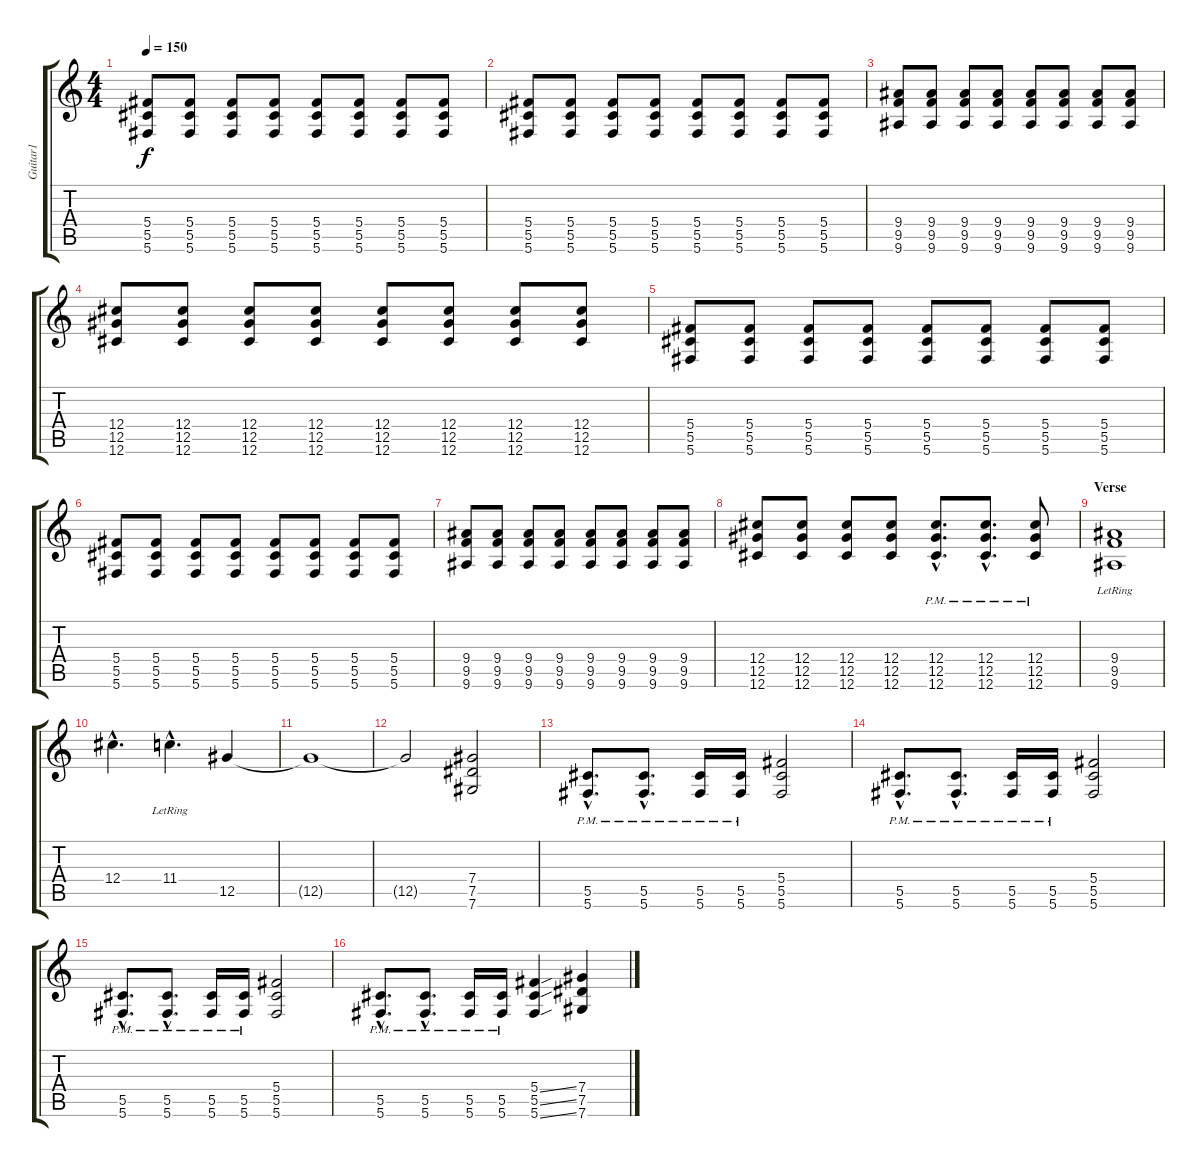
\track ("Guitar1" "Guitar1") {instrument distortionguitar}
\staff {score tabs}
\tuning (Eb4 Bb3 Gb3 Db3 Ab2 Db2) {hide}
\ts (4 4)
\tempo 150
\clef g2
\ks c
(5.4 5.5 5.6).8{dy f} (5.4 5.5 5.6).8 (5.4 5.5 5.6).8 (5.4 5.5 5.6).8 (5.4 5.5 5.6).8 (5.4 5.5 5.6).8 (5.4 5.5 5.6).8 (5.4 5.5 5.6).8 |
(5.4 5.5 5.6).8 (5.4 5.5 5.6).8 (5.4 5.5 5.6).8 (5.4 5.5 5.6).8 (5.4 5.5 5.6).8 (5.4 5.5 5.6).8 (5.4 5.5 5.6).8 (5.4 5.5 5.6).8 |
(9.4 9.5 9.6).8 (9.4 9.5 9.6).8 (9.4 9.5 9.6).8 (9.4 9.5 9.6).8 (9.4 9.5 9.6).8 (9.4 9.5 9.6).8 (9.4 9.5 9.6).8 (9.4 9.5 9.6).8 |
(12.4 12.5 12.6).8 (12.4 12.5 12.6).8 (12.4 12.5 12.6).8 (12.4 12.5 12.6).8 (12.4 12.5 12.6).8 (12.4 12.5 12.6).8 (12.4 12.5 12.6).8 (12.4 12.5 12.6).8 |
(5.4 5.5 5.6).8 (5.4 5.5 5.6).8 (5.4 5.5 5.6).8 (5.4 5.5 5.6).8 (5.4 5.5 5.6).8 (5.4 5.5 5.6).8 (5.4 5.5 5.6).8 (5.4 5.5 5.6).8 |
(5.4 5.5 5.6).8 (5.4 5.5 5.6).8 (5.4 5.5 5.6).8 (5.4 5.5 5.6).8 (5.4 5.5 5.6).8 (5.4 5.5 5.6).8 (5.4 5.5 5.6).8 (5.4 5.5 5.6).8 |
(9.4 9.5 9.6).8 (9.4 9.5 9.6).8 (9.4 9.5 9.6).8 (9.4 9.5 9.6).8 (9.4 9.5 9.6).8 (9.4 9.5 9.6).8 (9.4 9.5 9.6).8 (9.4 9.5 9.6).8 |
(12.4 12.5 12.6).8 (12.4 12.5 12.6).8 (12.4 12.5 12.6).8 (12.4 12.5 12.6).8 (12.4{hac pm} 12.5{hac pm} 12.6{hac pm}).8{d} (12.4{hac pm} 12.5{hac pm} 12.6{hac pm}).8{d} (12.4{pm} 12.5{pm} 12.6{pm}).8 |
\section ("" "Verse")
(9.4 9.5{lr} 9.6{lr}).1 |
12.4{hac}.4{d} 11.4{hac lr}.4{d} 12.5.4 |
12.5{t}.1 |
12.5{t}.2 (7.4 7.5 7.6).2 |
(5.5{hac pm} 5.6{hac pm}).8{d} (5.5{hac pm} 5.6{hac pm}).8{d} (5.5{pm} 5.6{pm}).16 (5.5{pm} 5.6{pm}).16 (5.4 5.5 5.6).2 |
(5.5{hac pm} 5.6{hac pm}).8{d} (5.5{hac pm} 5.6{hac pm}).8{d} (5.5{pm} 5.6{pm}).16 (5.5{pm} 5.6{pm}).16 (5.4 5.5 5.6).2 |
(5.5{hac pm} 5.6{hac pm}).8{d} (5.5{hac pm} 5.6{hac pm}).8{d} (5.5{pm} 5.6{pm}).16 (5.5{pm} 5.6{pm}).16 (5.4 5.5 5.6).2 |
(5.5{hac pm} 5.6{hac pm}).8{d} (5.5{hac pm} 5.6{hac pm}).8{d} (5.5{pm} 5.6{pm}).16 (5.5{pm} 5.6{pm}).16 (5.4{ss} 5.5{ss} 5.6{ss}).4 (7.4 7.5 7.6).4
